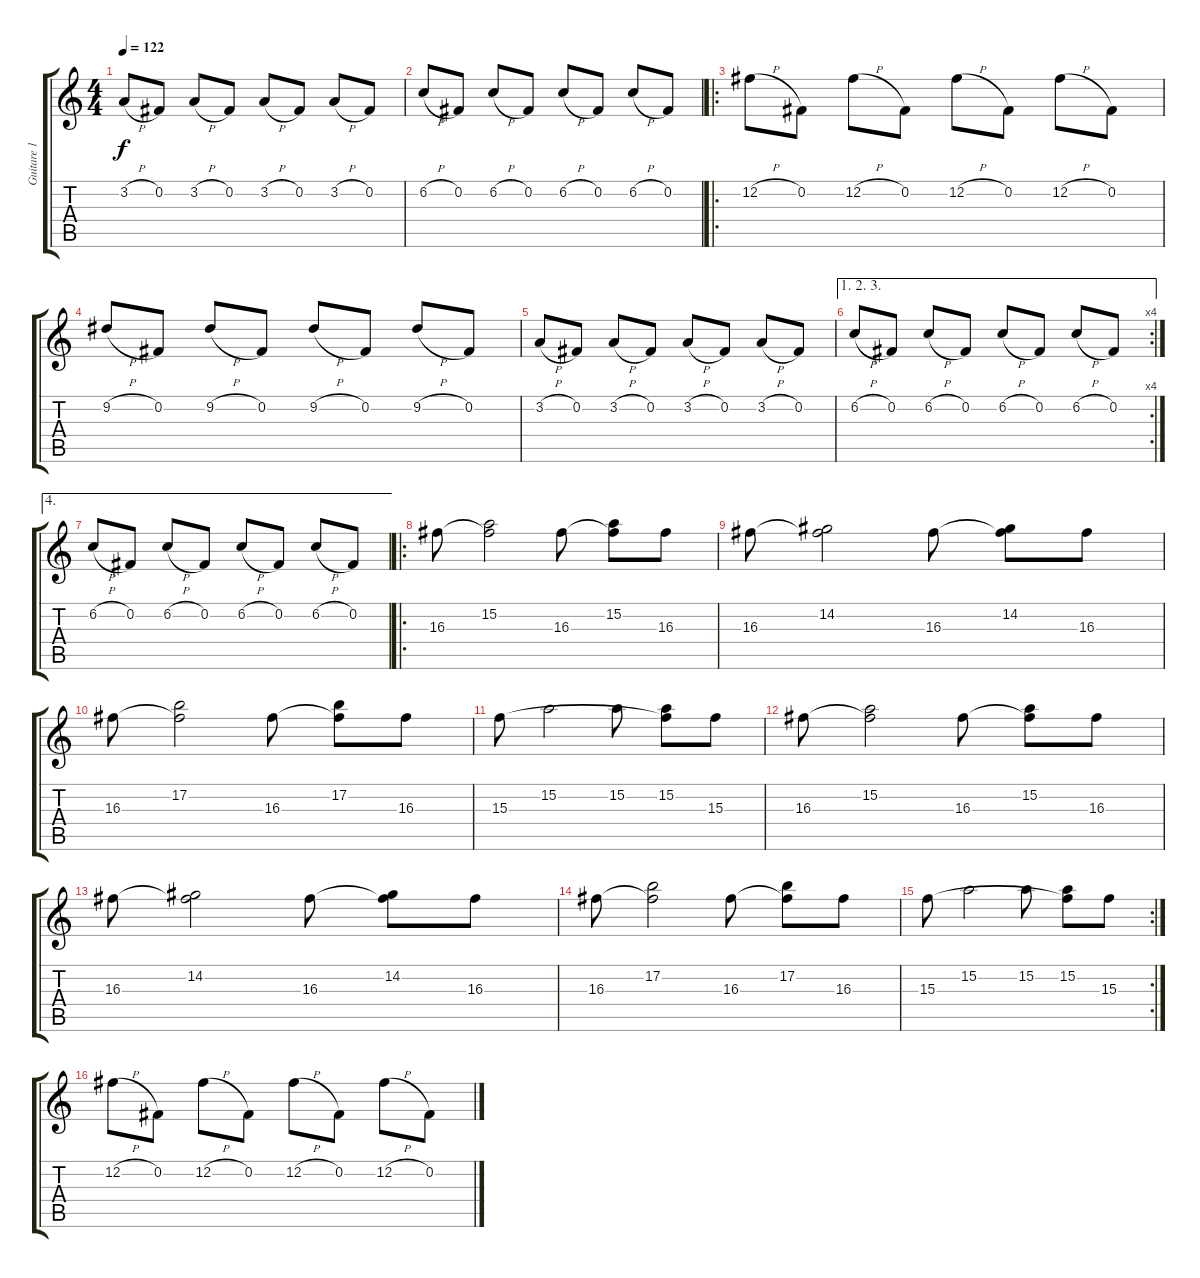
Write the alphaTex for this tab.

\track ("Guitare 1" "Guitare 1") {instrument distortionguitar}
\staff {score tabs}
\tuning (B3 Gb3 D3 A2 E2 B1) {hide}
\ts (4 4)
\tempo 122
\clef g2
\ks c
3.2{h}.8{dy f} 0.2.8 3.2{h}.8 0.2.8 3.2{h}.8 0.2.8 3.2{h}.8 0.2.8 |
6.2{h}.8 0.2.8 6.2{h}.8 0.2.8 6.2{h}.8 0.2.8 6.2{h}.8 0.2.8 |
\ro
12.2{h}.8 0.2.8 12.2{h}.8 0.2.8 12.2{h}.8 0.2.8 12.2{h}.8 0.2.8 |
9.2{h}.8 0.2.8 9.2{h}.8 0.2.8 9.2{h}.8 0.2.8 9.2{h}.8 0.2.8 |
3.2{h}.8 0.2.8 3.2{h}.8 0.2.8 3.2{h}.8 0.2.8 3.2{h}.8 0.2.8 |
\ae (1 2 3)
\rc 4
6.2{h}.8 0.2.8 6.2{h}.8 0.2.8 6.2{h}.8 0.2.8 6.2{h}.8 0.2.8 |
\ae 4
6.2{h}.8 0.2.8 6.2{h}.8 0.2.8 6.2{h}.8 0.2.8 6.2{h}.8 0.2.8 |
\ro
16.3.8 (15.2 16.3{t}).2 16.3.8 (15.2 16.3{t}).8 16.3.8 |
16.3.8 (14.2 16.3{t}).2 16.3.8 (14.2 16.3{t}).8 16.3.8 |
16.3.8 (17.2 16.3{t}).2 16.3.8 (17.2 16.3{t}).8 16.3.8 |
15.3.8 15.2.2 15.2.8 (15.2 15.3{t}).8 15.3.8 |
16.3.8 (15.2 16.3{t}).2 16.3.8 (15.2 16.3{t}).8 16.3.8 |
16.3.8 (14.2 16.3{t}).2 16.3.8 (14.2 16.3{t}).8 16.3.8 |
16.3.8 (17.2 16.3{t}).2 16.3.8 (17.2 16.3{t}).8 16.3.8 |
\rc 2
15.3.8 15.2.2 15.2.8 (15.2 15.3{t}).8 15.3.8 |
12.2{h}.8 0.2.8 12.2{h}.8 0.2.8 12.2{h}.8 0.2.8 12.2{h}.8 0.2.8
